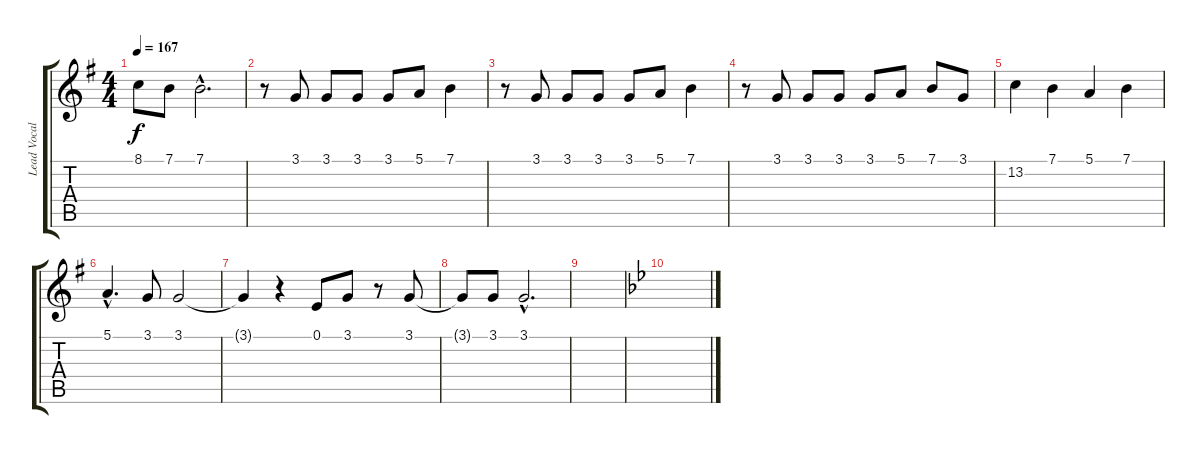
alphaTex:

\track ("Lead Vocal" "Lead Vocal") {instrument clavinet}
\staff {score tabs}
\tuning (E4 B3 G3 D3 A2 E2) {hide}
\ts (4 4)
\tempo 167
\clef g2
\ks eminor
8.1{t}.8{dy f} 7.1.8 7.1{hac}.2{d} |
r.8 3.1.8 3.1.8 3.1.8 3.1.8 5.1.8 7.1.4 |
r.8 3.1.8 3.1.8 3.1.8 3.1.8 5.1.8 7.1.4 |
r.8 3.1.8 3.1.8 3.1.8 3.1.8 5.1.8 7.1.8 3.1.8 |
13.2.4 7.1.4 5.1.4 7.1.4 |
5.1{hac}.4{d} 3.1.8 3.1.2 |
3.1{t}.4 r.4 0.1.8 3.1.8 r.8 3.1.8 |
3.1{t}.8 3.1.8 3.1{hac}.2{d} |
|
\ks gminor
